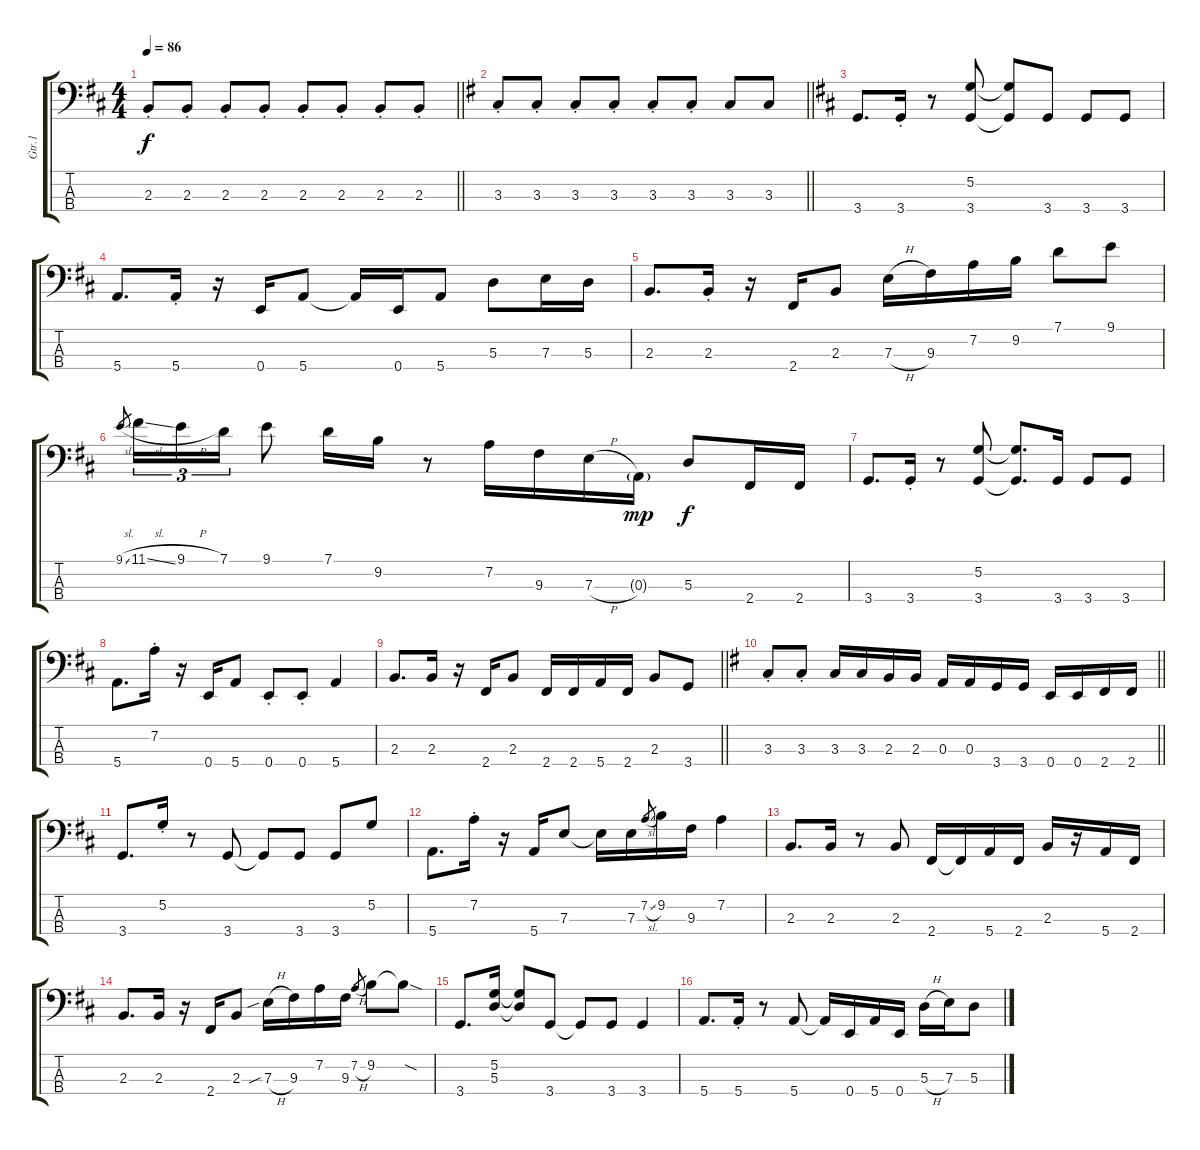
\track ("Gtr.1" "Gtr.1") {instrument electricbassfinger}
\staff {score tabs}
\tuning (G2 D2 A1 E1) {hide}
\ts (4 4)
\tempo 86
\clef f4
\barLineRight lightlight
\ks d
2.3{st}.8{dy f} 2.3{st}.8 2.3{st}.8 2.3{st}.8 2.3{st}.8 2.3{st}.8 2.3{st}.8 2.3{st}.8 |
\barLineRight lightlight
\ks g
3.3{st}.8 3.3{st}.8 3.3{st}.8 3.3{st}.8 3.3{st}.8 3.3{st}.8 3.3.8 3.3.8 |
\ks d
3.4.8{d} 3.4{st}.16 r.8 (5.2 3.4).8 (5.2{t} 3.4{t}).8 3.4.8 3.4.8 3.4.8 |
5.4.8{d} 5.4{st}.16 r.16 0.4.16 5.4.8 5.4{t}.16 0.4.16 5.4.8 5.3.8 7.3.16 5.3.16 |
2.3.8{d} 2.3{st}.16 r.16 2.4.16 2.3.8 7.3{h}.16 9.3.16 7.2.16 9.2.16 7.1.8 9.1.8 |
9.1{sl}.8{gr} 11.1{sl}.16{tu (3 2)} 9.1{h}.16{tu (3 2)} 7.1.16{tu (3 2)} 9.1.8 7.1.16 9.2.16 r.8 7.2.16 9.3.16 7.3{h}.16 0.3{g}.16{dy mp} 5.3.8{dy f} 2.4.16 2.4.16 |
3.4.8{d} 3.4{st}.16 r.8 (5.2 3.4).8 (5.2{t} 3.4{t}).8{d} 3.4.16 3.4.8 3.4.8 |
5.4.8{d} 7.2{st}.16 r.16 0.4.16 5.4.8 0.4{st}.8 0.4{st}.8 5.4.4 |
\barLineRight lightlight
2.3.8{d} 2.3.16 r.16 2.4.16 2.3.8 2.4.16 2.4.16 5.4.16 2.4.16 2.3.8 3.4.8 |
\barLineRight lightlight
\ks g
3.3{st}.8 3.3{st}.8 3.3.16 3.3.16 2.3.16 2.3.16 0.3.16 0.3.16 3.4.16 3.4.16 0.4.16 0.4.16 2.4.16 2.4.16 |
\ks d
3.4.8{d} 5.2{st}.16 r.8 3.4.8 3.4{t}.8 3.4.8 3.4.8 5.2.8 |
5.4.8{d} 7.2{st}.16 r.16 5.4.16 7.3.8 7.3{t}.16 7.3.16 7.2{sl}.8{gr} 9.2.16 9.3.16 7.2.4 |
2.3.8{d} 2.3.16 r.8 2.3.8 2.4.16 2.4{t}.16 5.4.16 2.4.16 2.3.16 r.16 5.4.16 2.4.16 |
2.3.8{d} 2.3.16 r.16 2.4.16 2.3.8 7.3{sib h}.16 9.3.16 7.2.16 9.3.16 7.2{h}.8{gr} 9.2.8 9.2{sod t}.8 |
3.4.8{d} (5.2 5.3).16 (5.2{t} 5.3{t}).8 3.4.8 3.4{t}.8 3.4.8 3.4.4 |
5.4.8{d} 5.4{st}.16 r.8 5.4.8 5.4{t}.16 0.4.16 5.4.16 0.4.16 5.3{h}.16 7.3.16 5.3.8
